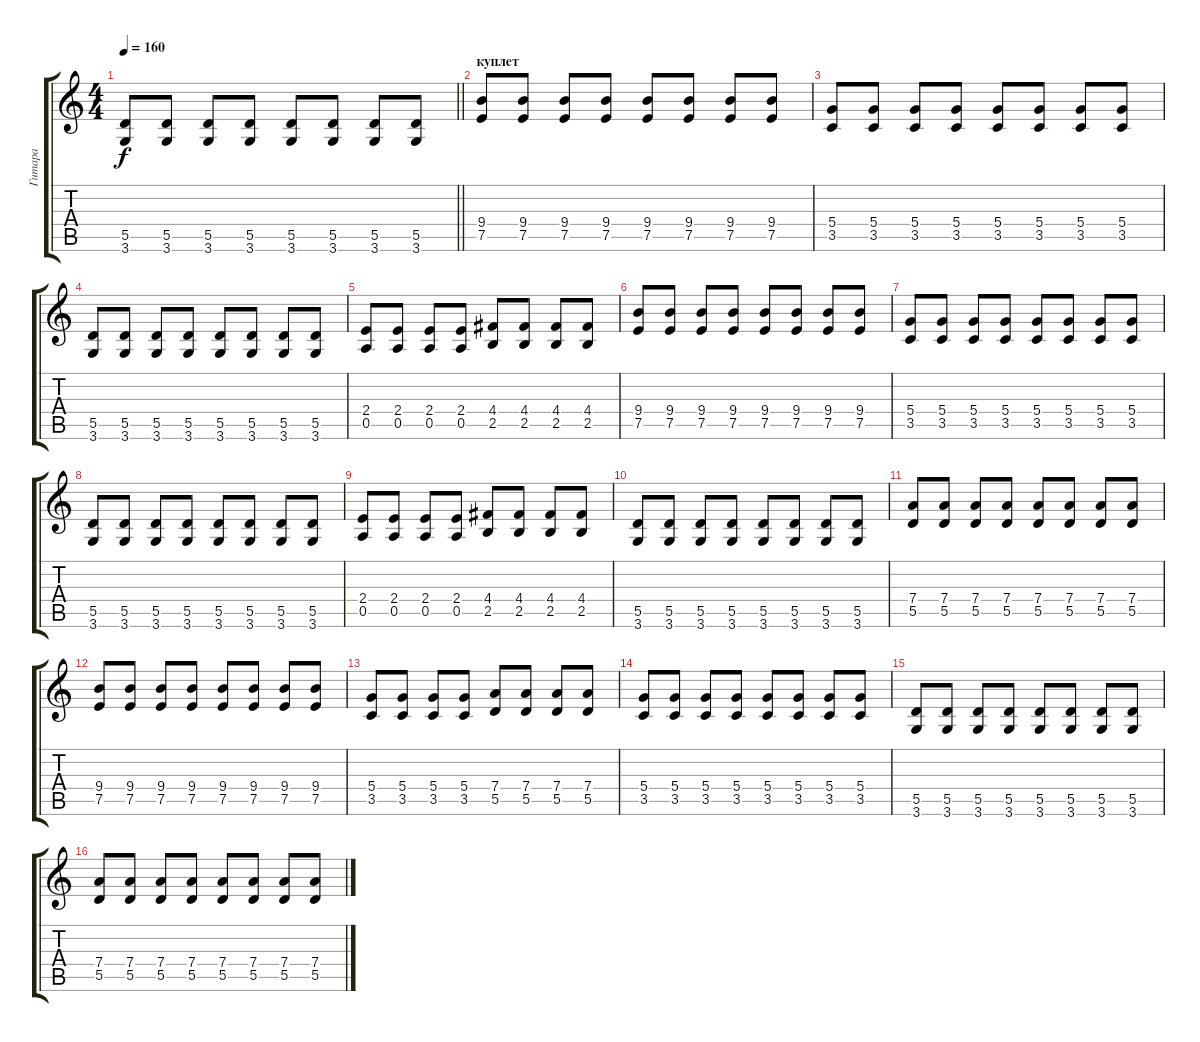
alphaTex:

\track ("Гитара" "Гитара") {instrument distortionguitar}
\staff {score tabs}
\tuning (E4 B3 G3 D3 A2 E2) {hide}
\ts (4 4)
\tempo 160
\clef g2
\barLineRight lightlight
\ks c
(5.5 3.6).8{dy f} (5.5 3.6).8 (5.5 3.6).8 (5.5 3.6).8 (5.5 3.6).8 (5.5 3.6).8 (5.5 3.6).8 (5.5 3.6).8 |
\section ("" "куплет")
(9.4 7.5).8 (9.4 7.5).8 (9.4 7.5).8 (9.4 7.5).8 (9.4 7.5).8 (9.4 7.5).8 (9.4 7.5).8 (9.4 7.5).8 |
(5.4 3.5).8 (5.4 3.5).8 (5.4 3.5).8 (5.4 3.5).8 (5.4 3.5).8 (5.4 3.5).8 (5.4 3.5).8 (5.4 3.5).8 |
(5.5 3.6).8 (5.5 3.6).8 (5.5 3.6).8 (5.5 3.6).8 (5.5 3.6).8 (5.5 3.6).8 (5.5 3.6).8 (5.5 3.6).8 |
(2.4 0.5).8 (2.4 0.5).8 (2.4 0.5).8 (2.4 0.5).8 (4.4 2.5).8 (4.4 2.5).8 (4.4 2.5).8 (4.4 2.5).8 |
(9.4 7.5).8 (9.4 7.5).8 (9.4 7.5).8 (9.4 7.5).8 (9.4 7.5).8 (9.4 7.5).8 (9.4 7.5).8 (9.4 7.5).8 |
(5.4 3.5).8 (5.4 3.5).8 (5.4 3.5).8 (5.4 3.5).8 (5.4 3.5).8 (5.4 3.5).8 (5.4 3.5).8 (5.4 3.5).8 |
(5.5 3.6).8 (5.5 3.6).8 (5.5 3.6).8 (5.5 3.6).8 (5.5 3.6).8 (5.5 3.6).8 (5.5 3.6).8 (5.5 3.6).8 |
(2.4 0.5).8 (2.4 0.5).8 (2.4 0.5).8 (2.4 0.5).8 (4.4 2.5).8 (4.4 2.5).8 (4.4 2.5).8 (4.4 2.5).8 |
(5.5 3.6).8 (5.5 3.6).8 (5.5 3.6).8 (5.5 3.6).8 (5.5 3.6).8 (5.5 3.6).8 (5.5 3.6).8 (5.5 3.6).8 |
(7.4 5.5).8 (7.4 5.5).8 (7.4 5.5).8 (7.4 5.5).8 (7.4 5.5).8 (7.4 5.5).8 (7.4 5.5).8 (7.4 5.5).8 |
(9.4 7.5).8 (9.4 7.5).8 (9.4 7.5).8 (9.4 7.5).8 (9.4 7.5).8 (9.4 7.5).8 (9.4 7.5).8 (9.4 7.5).8 |
(5.4 3.5).8 (5.4 3.5).8 (5.4 3.5).8 (5.4 3.5).8 (7.4 5.5).8 (7.4 5.5).8 (7.4 5.5).8 (7.4 5.5).8 |
(5.4 3.5).8 (5.4 3.5).8 (5.4 3.5).8 (5.4 3.5).8 (5.4 3.5).8 (5.4 3.5).8 (5.4 3.5).8 (5.4 3.5).8 |
(5.5 3.6).8 (5.5 3.6).8 (5.5 3.6).8 (5.5 3.6).8 (5.5 3.6).8 (5.5 3.6).8 (5.5 3.6).8 (5.5 3.6).8 |
(7.4 5.5).8 (7.4 5.5).8 (7.4 5.5).8 (7.4 5.5).8 (7.4 5.5).8 (7.4 5.5).8 (7.4 5.5).8 (7.4 5.5).8
